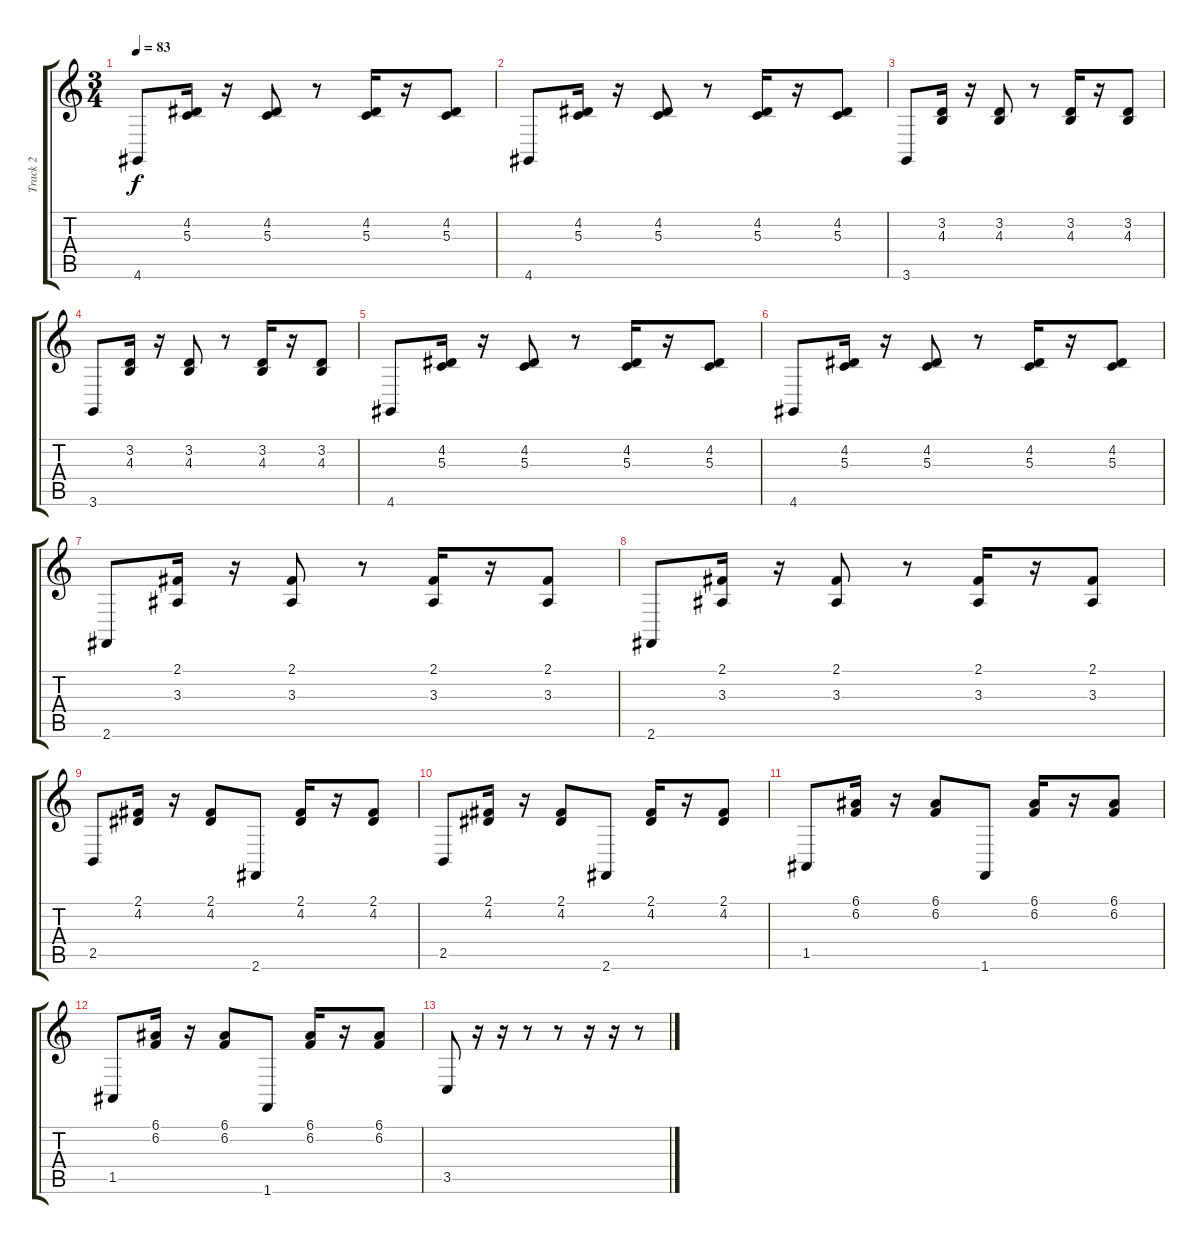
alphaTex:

\track ("Track 2" "Track 2") {instrument stringensemble1}
\staff {score tabs}
\tuning (E4 B3 G3 D3 A2 E2) {hide}
\ts (3 4)
\tempo 83
\clef g2
\ks c
4.6.8{dy f} (4.2 5.3).16 r.16 (4.2 5.3).8 r.8 (4.2 5.3).16 r.16 (4.2 5.3).8 |
4.6.8 (4.2 5.3).16 r.16 (4.2 5.3).8 r.8 (4.2 5.3).16 r.16 (4.2 5.3).8 |
3.6.8 (3.2 4.3).16 r.16 (3.2 4.3).8 r.8 (3.2 4.3).16 r.16 (3.2 4.3).8 |
3.6.8 (3.2 4.3).16 r.16 (3.2 4.3).8 r.8 (3.2 4.3).16 r.16 (3.2 4.3).8 |
4.6.8 (4.2 5.3).16 r.16 (4.2 5.3).8 r.8 (4.2 5.3).16 r.16 (4.2 5.3).8 |
4.6.8 (4.2 5.3).16 r.16 (4.2 5.3).8 r.8 (4.2 5.3).16 r.16 (4.2 5.3).8 |
2.6.8 (2.1 3.3).16 r.16 (2.1 3.3).8 r.8 (2.1 3.3).16 r.16 (2.1 3.3).8 |
2.6.8 (2.1 3.3).16 r.16 (2.1 3.3).8 r.8 (2.1 3.3).16 r.16 (2.1 3.3).8 |
2.5.8 (2.1 4.2).16 r.16 (2.1 4.2).8 2.6.8 (2.1 4.2).16 r.16 (2.1 4.2).8 |
2.5.8 (2.1 4.2).16 r.16 (2.1 4.2).8 2.6.8 (2.1 4.2).16 r.16 (2.1 4.2).8 |
1.5.8 (6.1 6.2).16 r.16 (6.1 6.2).8 1.6.8 (6.1 6.2).16 r.16 (6.1 6.2).8 |
1.5.8 (6.1 6.2).16 r.16 (6.1 6.2).8 1.6.8 (6.1 6.2).16 r.16 (6.1 6.2).8 |
3.5.8 r.16 r.16 r.8 r.8 r.16 r.16 r.8
